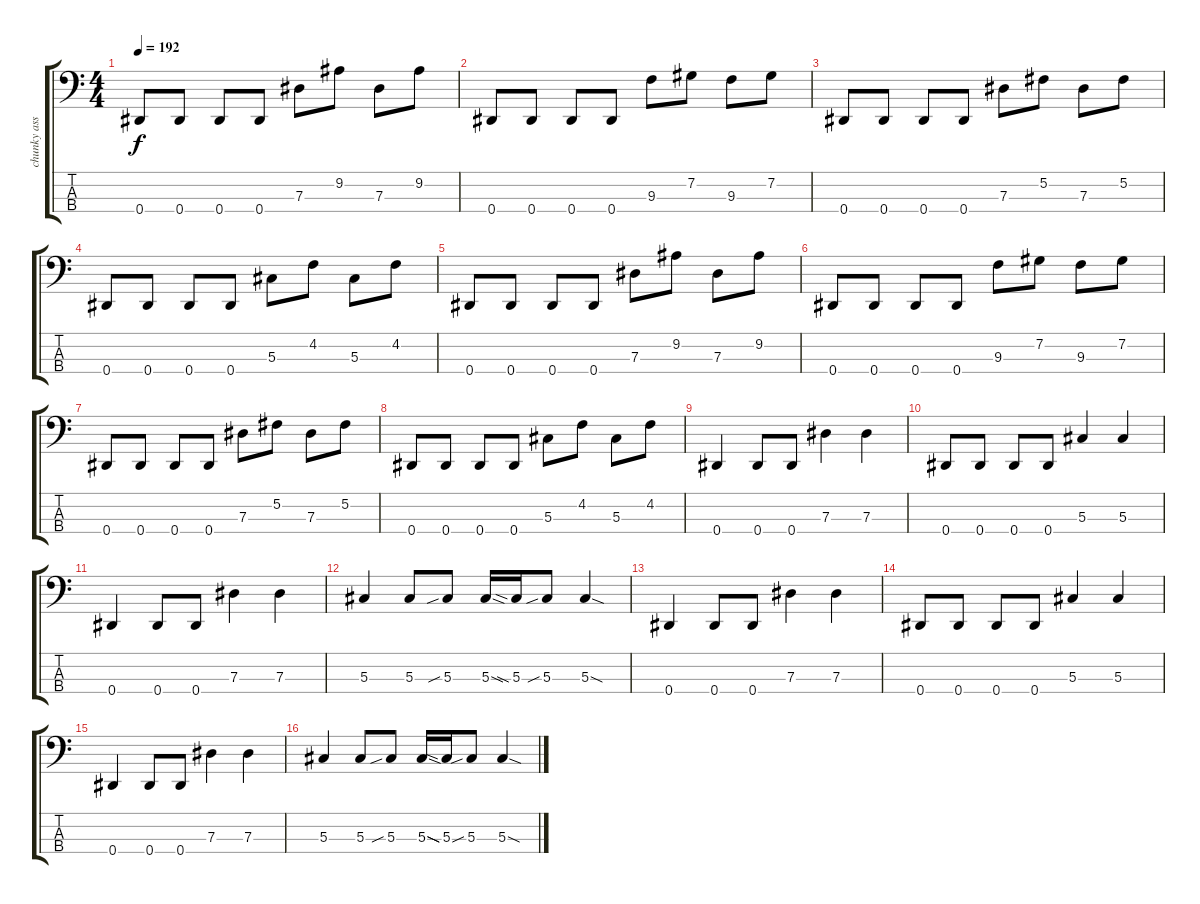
\track ("chunky ass bass" "chunky ass") {instrument electricbasspick}
\staff {score tabs}
\tuning (Gb2 Db2 Ab1 Eb1) {hide}
\ts (4 4)
\tempo 192
\clef f4
\ks c
0.4.8{dy f} 0.4.8 0.4.8 0.4.8 7.3.8 9.2.8 7.3.8 9.2.8 |
0.4.8 0.4.8 0.4.8 0.4.8 9.3.8 7.2.8 9.3.8 7.2.8 |
0.4.8 0.4.8 0.4.8 0.4.8 7.3.8 5.2.8 7.3.8 5.2.8 |
0.4.8 0.4.8 0.4.8 0.4.8 5.3.8 4.2.8 5.3.8 4.2.8 |
0.4.8 0.4.8 0.4.8 0.4.8 7.3.8 9.2.8 7.3.8 9.2.8 |
0.4.8 0.4.8 0.4.8 0.4.8 9.3.8 7.2.8 9.3.8 7.2.8 |
0.4.8 0.4.8 0.4.8 0.4.8 7.3.8 5.2.8 7.3.8 5.2.8 |
0.4.8 0.4.8 0.4.8 0.4.8 5.3.8 4.2.8 5.3.8 4.2.8 |
0.4.4 0.4.8 0.4.8 7.3.4 7.3.4 |
0.4.8 0.4.8 0.4.8 0.4.8 5.3.4 5.3.4 |
0.4.4 0.4.8 0.4.8 7.3.4 7.3.4 |
5.3.4 5.3.8 5.3{sib}.8 5.3{sod}.16 5.3{sia}.16 5.3{sib}.8 5.3{sod}.4 |
0.4.4 0.4.8 0.4.8 7.3.4 7.3.4 |
0.4.8 0.4.8 0.4.8 0.4.8 5.3.4 5.3.4 |
0.4.4 0.4.8 0.4.8 7.3.4 7.3.4 |
5.3.4 5.3.8 5.3{sib}.8 5.3{sod}.16 5.3{sia}.16 5.3{sib}.8 5.3{sod}.4
